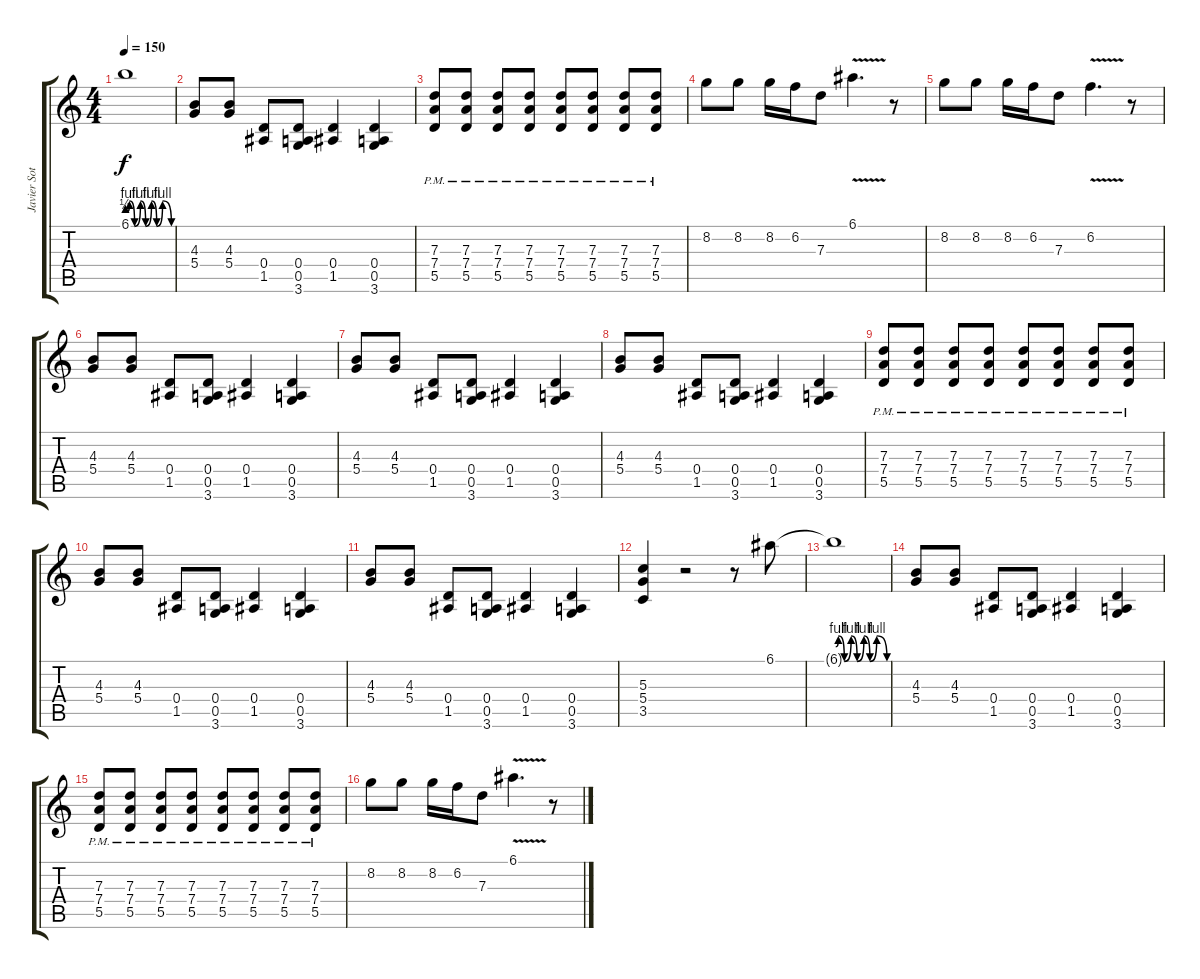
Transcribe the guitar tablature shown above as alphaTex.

\track ("Javier Soto - Guitarra solista" "Javier Sot") {instrument distortionguitar}
\staff {score tabs}
\tuning (E4 B3 G3 D3 A2 E2) {hide}
\ts (4 4)
\tempo 150
\clef g2
\ks c
6.1{be (custom 0 2 3 4 10 0 18 4 25 0 33 4 40 0 48 4 60 0) t}.1{dy f} |
(4.3 5.4).8 (4.3 5.4).8 (0.4 1.5).8 (0.4 0.5 3.6).8 (0.4 1.5).4 (0.4 0.5 3.6).4 |
(7.3{pm} 7.4{pm} 5.5{pm}).8 (7.3{pm} 7.4{pm} 5.5{pm}).8 (7.3{pm} 7.4{pm} 5.5{pm}).8 (7.3{pm} 7.4{pm} 5.5{pm}).8 (7.3{pm} 7.4{pm} 5.5{pm}).8 (7.3{pm} 7.4{pm} 5.5{pm}).8 (7.3{pm} 7.4{pm} 5.5{pm}).8 (7.3{pm} 7.4{pm} 5.5{pm}).8 |
8.2.8 8.2.8 8.2.16 6.2.16 7.3.8 6.1{v}.4{d} r.8 |
8.2.8 8.2.8 8.2.16 6.2.16 7.3.8 6.2{v}.4{d} r.8 |
(4.3 5.4).8 (4.3 5.4).8 (0.4 1.5).8 (0.4 0.5 3.6).8 (0.4 1.5).4 (0.4 0.5 3.6).4 |
(4.3 5.4).8 (4.3 5.4).8 (0.4 1.5).8 (0.4 0.5 3.6).8 (0.4 1.5).4 (0.4 0.5 3.6).4 |
(4.3 5.4).8 (4.3 5.4).8 (0.4 1.5).8 (0.4 0.5 3.6).8 (0.4 1.5).4 (0.4 0.5 3.6).4 |
(7.3{pm} 7.4{pm} 5.5{pm}).8 (7.3{pm} 7.4{pm} 5.5{pm}).8 (7.3{pm} 7.4{pm} 5.5{pm}).8 (7.3{pm} 7.4{pm} 5.5{pm}).8 (7.3{pm} 7.4{pm} 5.5{pm}).8 (7.3{pm} 7.4{pm} 5.5{pm}).8 (7.3{pm} 7.4{pm} 5.5{pm}).8 (7.3{pm} 7.4{pm} 5.5{pm}).8 |
(4.3 5.4).8 (4.3 5.4).8 (0.4 1.5).8 (0.4 0.5 3.6).8 (0.4 1.5).4 (0.4 0.5 3.6).4 |
(4.3 5.4).8 (4.3 5.4).8 (0.4 1.5).8 (0.4 0.5 3.6).8 (0.4 1.5).4 (0.4 0.5 3.6).4 |
(5.3 5.4 3.5).4 r.2 r.8 6.1.8 |
6.1{be (custom 0 2 3 4 10 0 18 4 25 0 33 4 40 0 48 4 60 0) t}.1 |
(4.3 5.4).8 (4.3 5.4).8 (0.4 1.5).8 (0.4 0.5 3.6).8 (0.4 1.5).4 (0.4 0.5 3.6).4 |
(7.3{pm} 7.4{pm} 5.5{pm}).8 (7.3{pm} 7.4{pm} 5.5{pm}).8 (7.3{pm} 7.4{pm} 5.5{pm}).8 (7.3{pm} 7.4{pm} 5.5{pm}).8 (7.3{pm} 7.4{pm} 5.5{pm}).8 (7.3{pm} 7.4{pm} 5.5{pm}).8 (7.3{pm} 7.4{pm} 5.5{pm}).8 (7.3{pm} 7.4{pm} 5.5{pm}).8 |
8.2.8 8.2.8 8.2.16 6.2.16 7.3.8 6.1{v}.4{d} r.8
